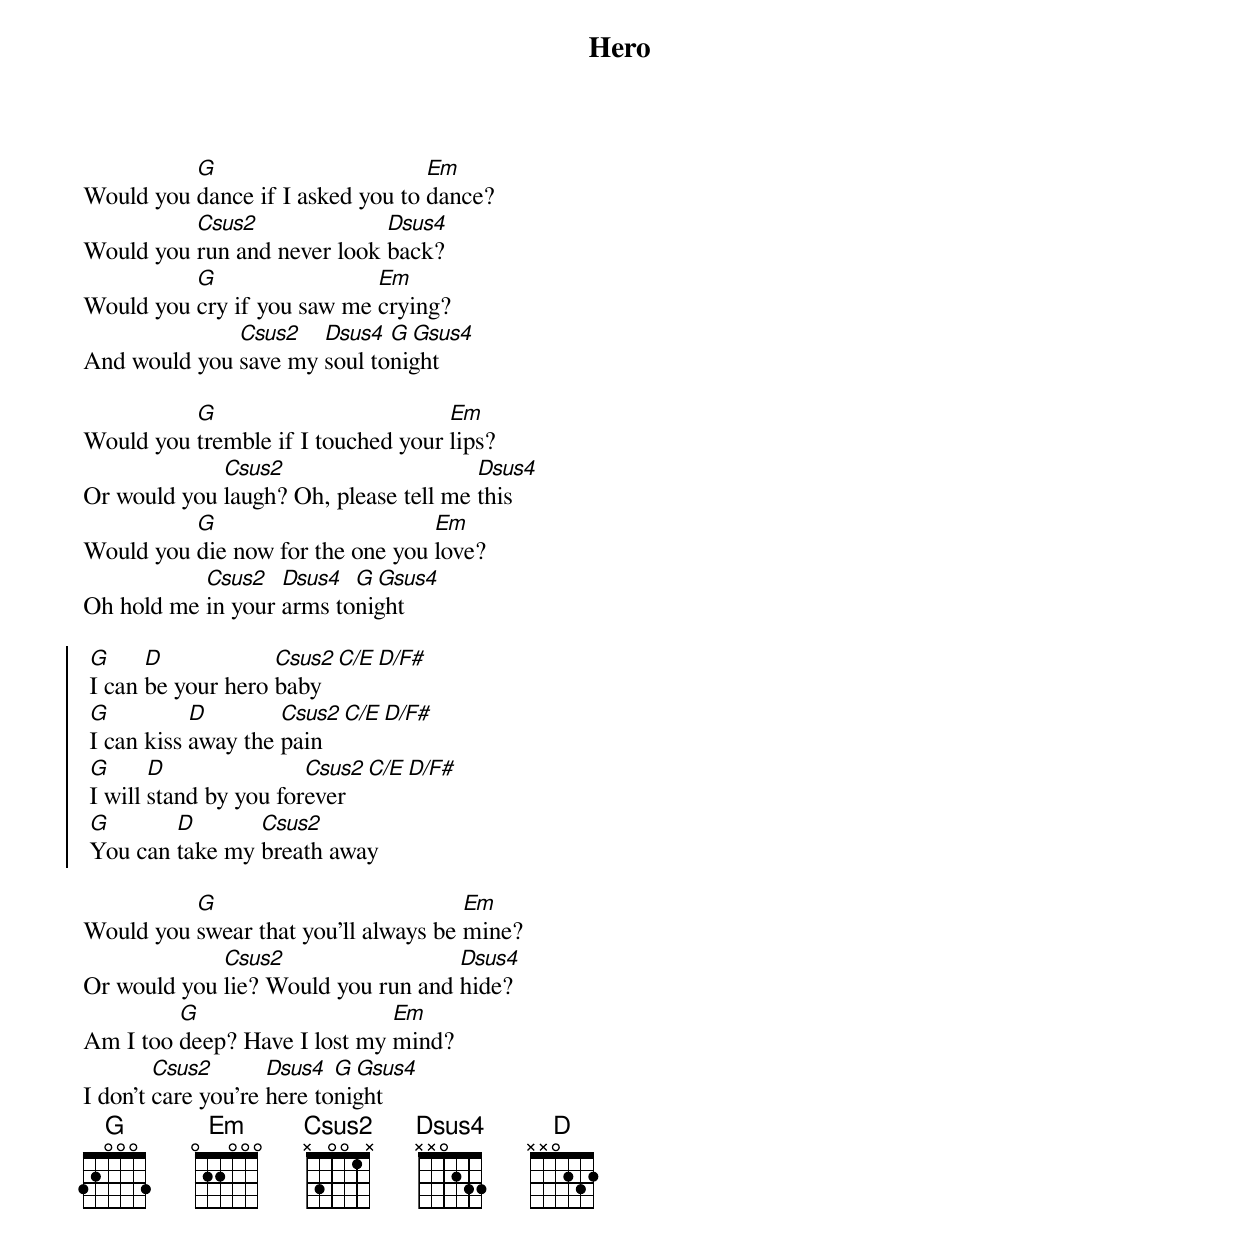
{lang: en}
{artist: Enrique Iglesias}
{title: Hero}

Would you [G]dance if I asked you to [Em]dance?
Would you [Csus2]run and never look [Dsus4]back?
Would you [G]cry if you saw me [Em]crying?
And would you [Csus2]save my [Dsus4]soul to[G Gsus4]night

Would you [G]tremble if I touched your [Em]lips?
Or would you [Csus2]laugh? Oh, please tell me [Dsus4]this
Would you [G]die now for the one you [Em]love?
Oh hold me [Csus2]in your [Dsus4]arms to[G Gsus4]night

{soc}
	[G]I can [D]be your hero [Csus2 C/E D/F#]baby
	[G]I can kiss [D]away the [Csus2 C/E D/F#]pain
	[G]I will [D]stand by you for[Csus2 C/E D/F#]ever
	[G]You can [D]take my [Csus2]breath away
{eoc}

Would you [G]swear that you'll always be [Em]mine?
Or would you [Csus2]lie? Would you run and [Dsus4]hide?
Am I too [G]deep? Have I lost my [Em]mind?
I don't [Csus2]care you're [Dsus4]here to[G Gsus4]night
